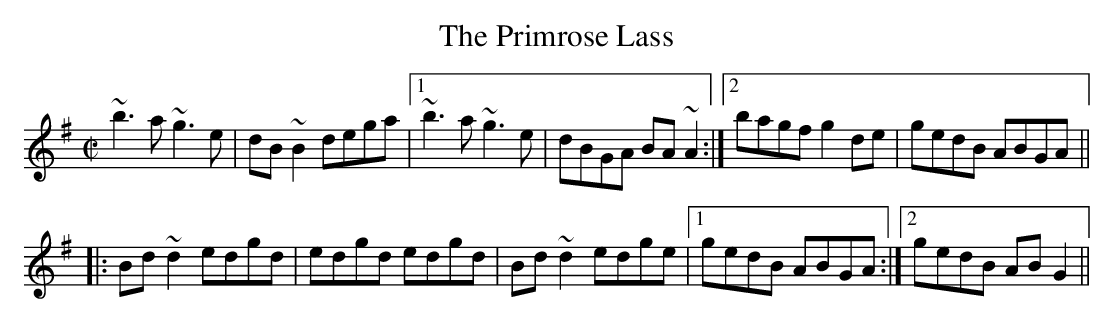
X:1
T:Primrose Lass, The
M:C|
L:1/8
K:G
~b3a ~g3e|dB~B2 dega|1 ~b3a ~g3e|dBGA BA~A2:|2 bagf g2de|gedB ABGA||
|:Bd~d2 edgd|edgd edgd|Bd~d2 edge|1 gedB ABGA:|2 gedB ABG2||
